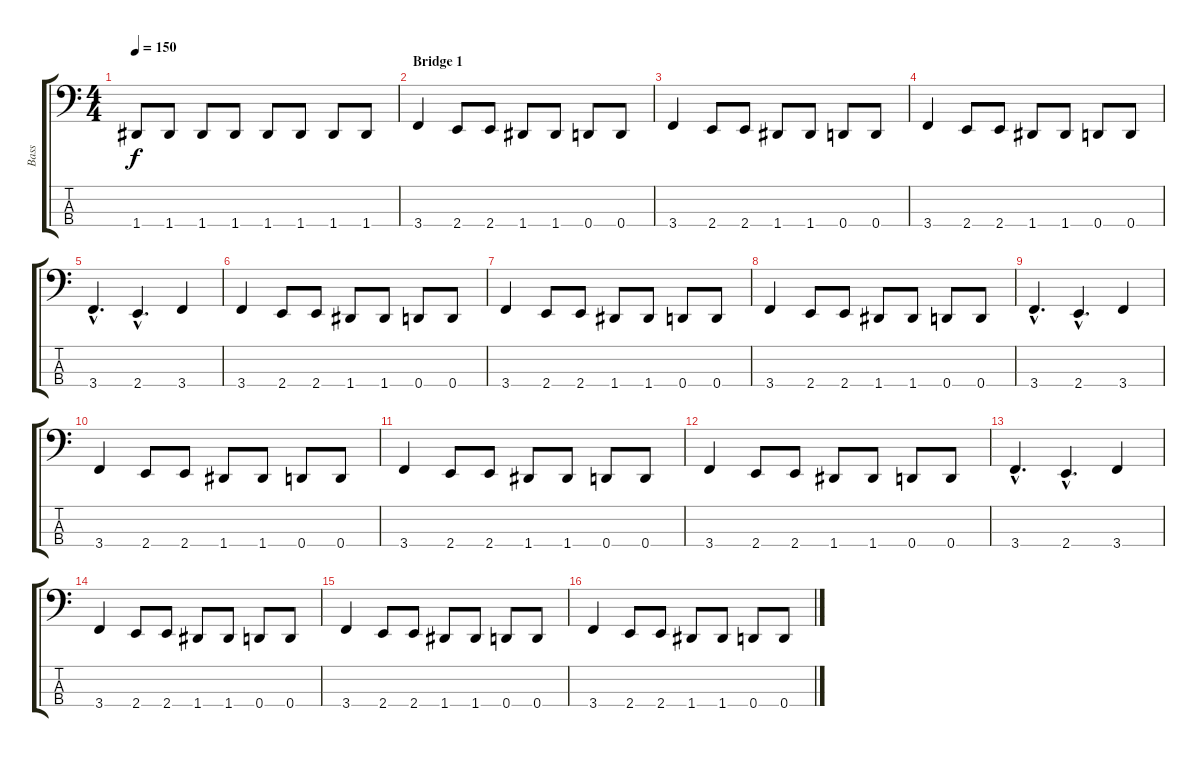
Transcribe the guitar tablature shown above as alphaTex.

\track ("Bass" "Bass") {instrument electricbasspick}
\staff {score tabs}
\tuning (F2 C2 G1 D1) {hide}
\ts (4 4)
\tempo 150
\clef f4
\ks c
1.4.8{dy f} 1.4.8 1.4.8 1.4.8 1.4.8 1.4.8 1.4.8 1.4.8 |
\section ("" "Bridge 1")
3.4.4 2.4.8 2.4.8 1.4.8 1.4.8 0.4.8 0.4.8 |
3.4.4 2.4.8 2.4.8 1.4.8 1.4.8 0.4.8 0.4.8 |
3.4.4 2.4.8 2.4.8 1.4.8 1.4.8 0.4.8 0.4.8 |
3.4{hac}.4{d} 2.4{hac}.4{d} 3.4.4 |
3.4.4 2.4.8 2.4.8 1.4.8 1.4.8 0.4.8 0.4.8 |
3.4.4 2.4.8 2.4.8 1.4.8 1.4.8 0.4.8 0.4.8 |
3.4.4 2.4.8 2.4.8 1.4.8 1.4.8 0.4.8 0.4.8 |
3.4{hac}.4{d} 2.4{hac}.4{d} 3.4.4 |
3.4.4 2.4.8 2.4.8 1.4.8 1.4.8 0.4.8 0.4.8 |
3.4.4 2.4.8 2.4.8 1.4.8 1.4.8 0.4.8 0.4.8 |
3.4.4 2.4.8 2.4.8 1.4.8 1.4.8 0.4.8 0.4.8 |
3.4{hac}.4{d} 2.4{hac}.4{d} 3.4.4 |
3.4.4 2.4.8 2.4.8 1.4.8 1.4.8 0.4.8 0.4.8 |
3.4.4 2.4.8 2.4.8 1.4.8 1.4.8 0.4.8 0.4.8 |
3.4.4 2.4.8 2.4.8 1.4.8 1.4.8 0.4.8 0.4.8
